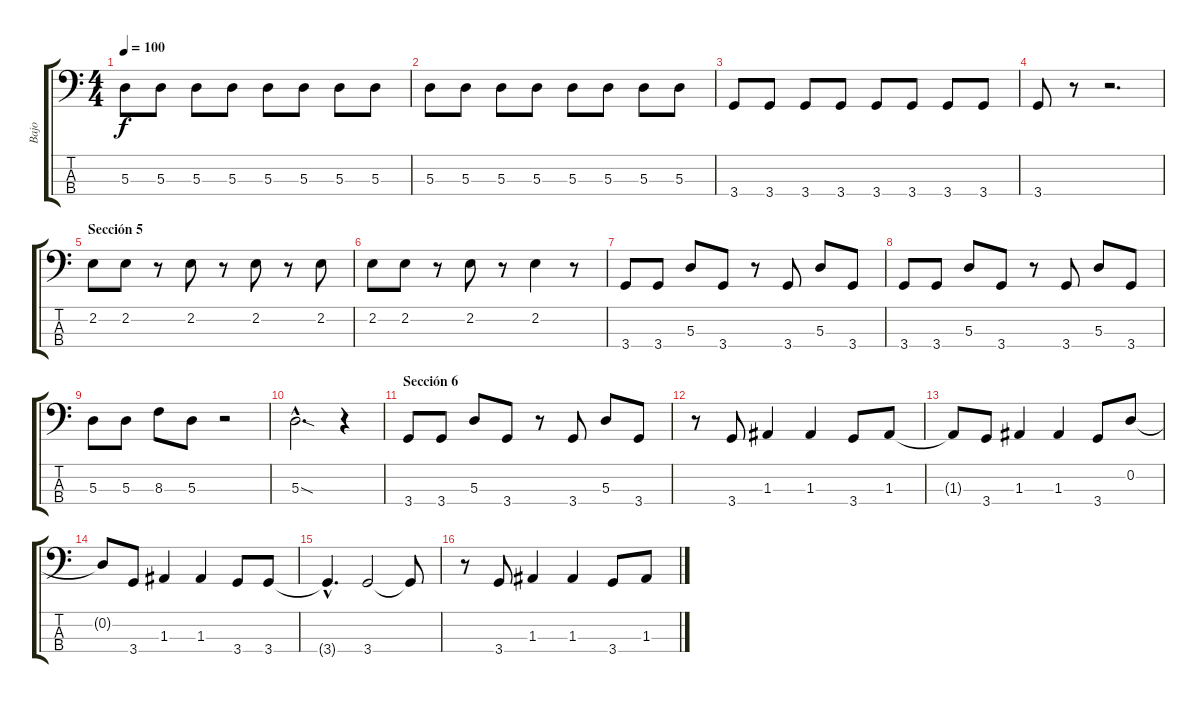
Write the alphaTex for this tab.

\track ("Bajo" "Bajo") {instrument electricbasspick}
\staff {score tabs}
\tuning (G2 D2 A1 E1) {hide}
\ts (4 4)
\tempo 100
\clef f4
\ks c
5.3.8{dy f} 5.3.8 5.3.8 5.3.8 5.3.8 5.3.8 5.3.8 5.3.8 |
5.3.8 5.3.8 5.3.8 5.3.8 5.3.8 5.3.8 5.3.8 5.3.8 |
3.4.8 3.4.8 3.4.8 3.4.8 3.4.8 3.4.8 3.4.8 3.4.8 |
3.4.8 r.8 r.2{d} |
\section ("" "Sección 5")
2.2.8 2.2.8 r.8 2.2.8 r.8 2.2.8 r.8 2.2.8 |
2.2.8 2.2.8 r.8 2.2.8 r.8 2.2.4 r.8 |
3.4.8 3.4.8 5.3.8 3.4.8 r.8 3.4.8 5.3.8 3.4.8 |
3.4.8 3.4.8 5.3.8 3.4.8 r.8 3.4.8 5.3.8 3.4.8 |
5.3.8 5.3.8 8.3.8 5.3.8 r.2 |
5.3{sod hac}.2{d} r.4 |
\section ("" "Sección 6")
3.4.8 3.4.8 5.3.8 3.4.8 r.8 3.4.8 5.3.8 3.4.8 |
r.8{volume 13} 3.4.8 1.3.4 1.3.4 3.4.8 1.3.8 |
1.3{t}.8 3.4.8 1.3.4 1.3.4 3.4.8 0.2.8 |
0.2{t}.8 3.4.8 1.3.4 1.3.4 3.4.8 3.4.8 |
3.4{hac t}.4{d} 3.4.2 3.4{t}.8 |
r.8 3.4.8 1.3.4 1.3.4 3.4.8 1.3.8
